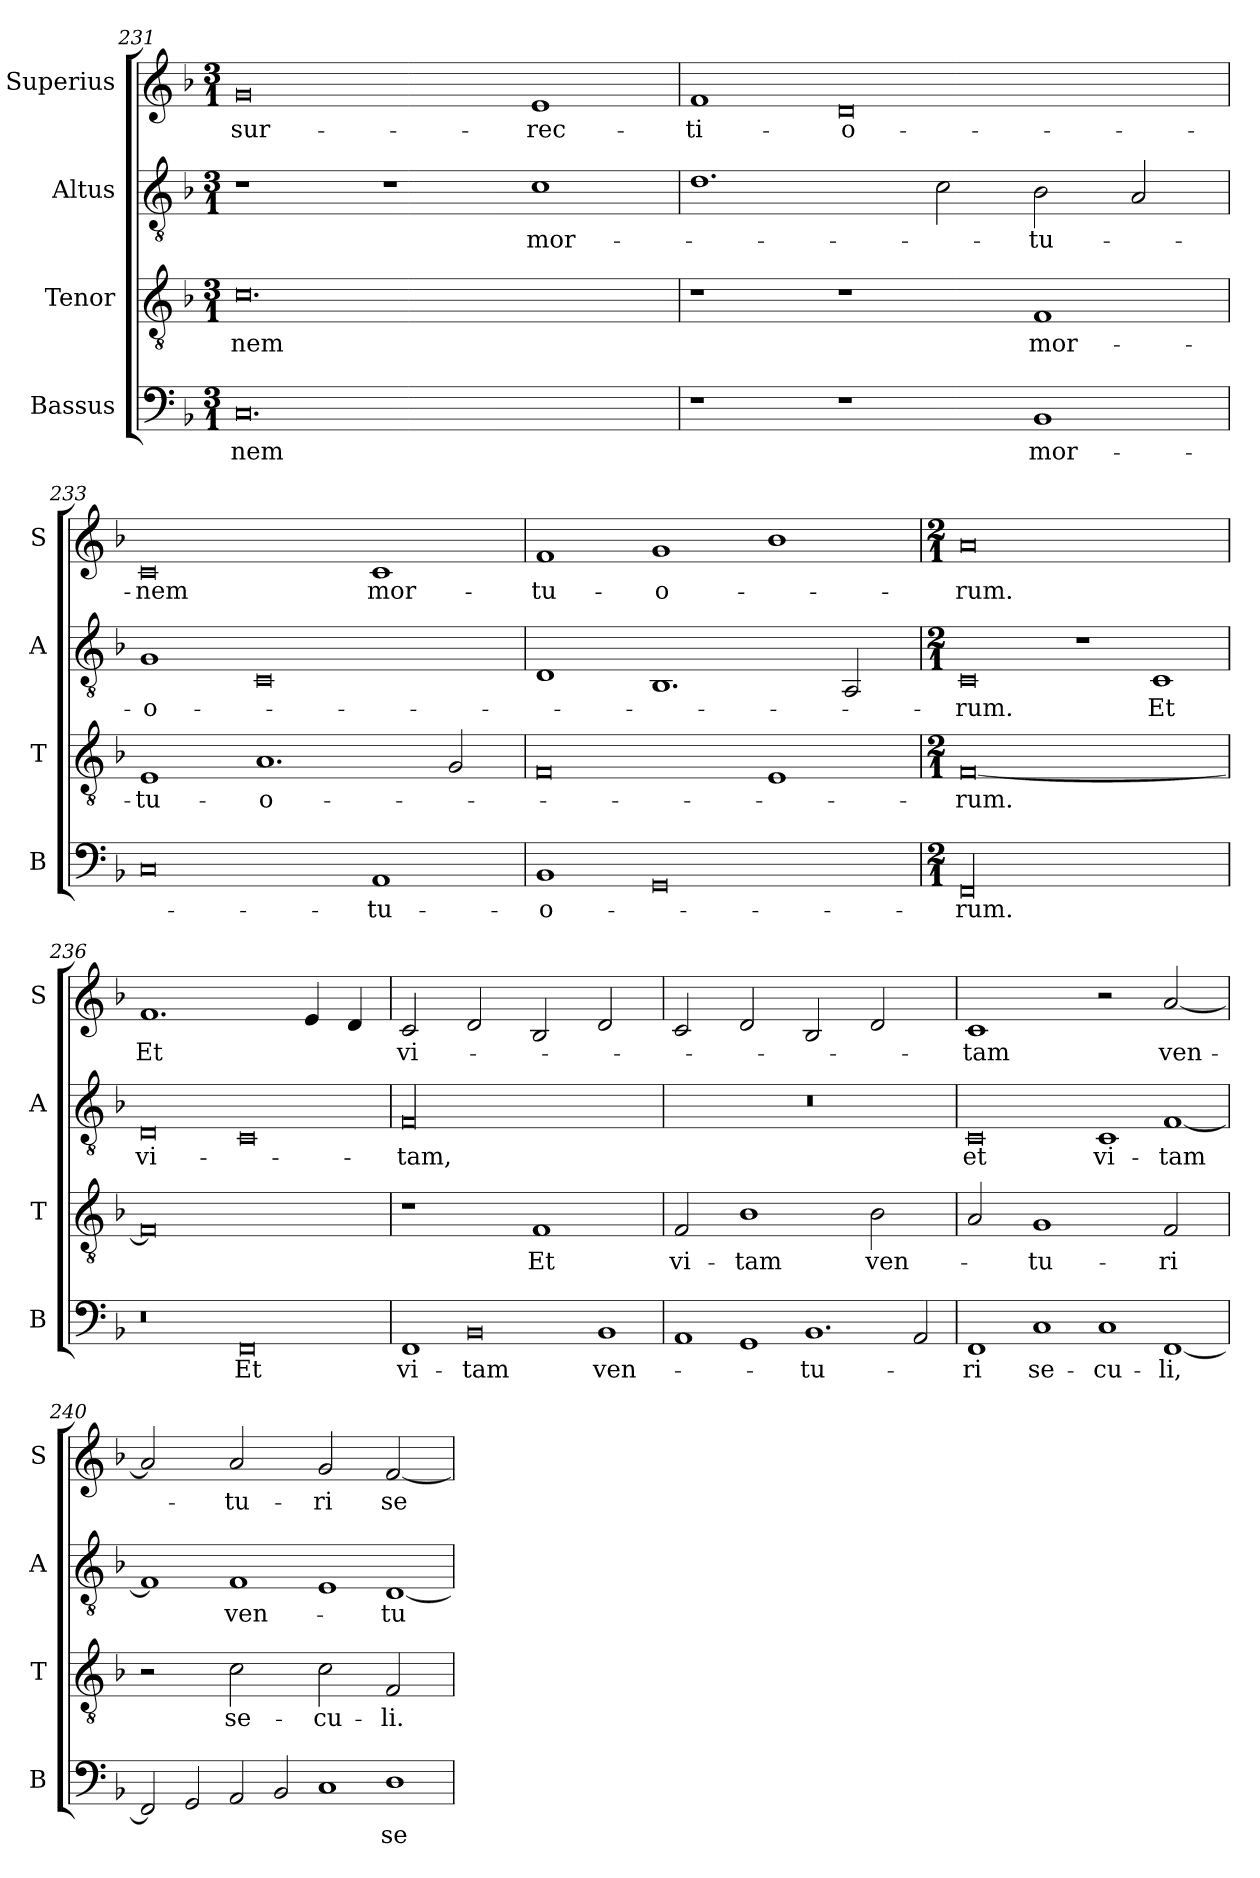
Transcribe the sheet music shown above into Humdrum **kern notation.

**kern	**text	**kern	**text	**kern	**text	**kern	**text
*part4	*part4	*part3	*part3	*part2	*part2	*part1	*part1
*staff4	*staff4	*staff3	*staff3	*staff2	*staff2	*staff1	*staff1
*I"Bassus	*	*I"Tenor	*	*I"Altus	*	*I"Superius	*
*I'B	*	*I'T	*	*I'A	*	*I'S	*
*clefF4	*	*clefGv2	*	*clefGv2	*	*clefG2	*
*k[b-]	*	*k[b-]	*	*k[b-]	*	*k[b-]	*
*M3/1	*	*M3/1	*	*M3/1	*	*M3/1	*
=231	=231	=231	=231	=231	=231	=231	=231
0.C	nem	0.c	-nem	1r	.	0g	-sur-
.	.	.	.	1r	.	.	.
.	.	.	.	1c	mor-	1e	-rec-
=232	=232	=232	=232	=232	=232	=232	=232
1r	.	1r	.	1.d	.	1f	-ti-
1r	.	1r	.	.	.	0d	-o-
.	.	.	.	2c\	.	.	.
1BB-	mor-	1F	mor-	2B-\	-tu-	.	.
.	.	.	.	2A/	.	.	.
=233	=233	=233	=233	=233	=233	=233	=233
0C	.	1E	-tu-	1G	-o-	0c	-nem
.	.	1.A	-o-	0C	.	.	.
1AA	-tu-	.	.	.	.	1c	mor-
.	.	2G/	.	.	.	.	.
=234	=234	=234	=234	=234	=234	=234	=234
1BB-	-o-	0F	.	1D	.	1f	-tu-
0GG	.	.	.	1.BB-	.	1g	-o-
.	.	1E	.	.	.	1b-	.
.	.	.	.	2AA/	.	.	.
=235	=235	=235	=235	=235	=235	=235	=235
*M2/1	*	*M2/1	*	*M2/1	*	*M2/1	*
!LO:N:vis=00	!	!	!	!LO:N:vis=0	!	!	!
0FF	-rum.	[0F	-rum.	1C	-rum.	0a	-rum.
!	!	!	!	!LO:N:vis=1	!	!	!
.	.	.	.	2r	.	.	.
!	!	!	!	!LO:N:vis=1	!	!	!
.	.	.	.	2C/	Et	.	.
=236	=236	=236	=236	=236	=236	=236	=236
!LO:N:vis=0	!	!	!	!LO:N:vis=0	!	!	!
1r	.	0F]	.	1D	vi-	1.f	Et
!LO:N:vis=0	!	!	!	!LO:N:vis=0	!	!	!
1FF	Et	.	.	1C	.	.	.
.	.	.	.	.	.	4e/	.
.	.	.	.	.	.	4d/	.
=237	=237	=237	=237	=237	=237	=237	=237
!LO:N:vis=1	!	!	!	!LO:N:vis=00	!	!	!
2FF/	vi-	1r	.	0F	-tam,	2c/	vi-
!LO:N:vis=0	!	!	!	!	!	!	!
1BB-	-tam	.	.	.	.	2d/	.
.	.	1F	Et	.	.	2B-/	.
!LO:N:vis=1	!	!	!	!	!	!	!
2BB-/	ven-	.	.	.	.	2d/	.
=238	=238	=238	=238	=238	=238	=238	=238
!LO:N:vis=1	!	!	!	!LO:N:vis=00	!	!	!
2AA/	.	2F/	vi-	0r	.	2c/	.
!LO:N:vis=1	!	!	!	!	!	!	!
2GG/	.	1B-	-tam	.	.	2d/	.
!LO:N:vis=1.	!	!	!	!	!	!	!
2.BB-/	-tu-	.	.	.	.	2B-/	.
.	.	2B-\	ven-	.	.	2d/	.
!LO:N:vis=2	!	!	!	!	!	!	!
4AA/	.	.	.	.	.	.	.
=239	=239	=239	=239	=239	=239	=239	=239
!LO:N:vis=1	!	!	!	!LO:N:vis=0	!	!	!
2FF/	-ri	2A/	.	1C	et	1c	-tam
!LO:N:vis=1	!	!	!	!	!	!	!
2C/	se-	1G	-tu-	.	.	.	.
!LO:N:vis=1	!	!	!	!LO:N:vis=1	!	!	!
2C/	-cu-	.	.	2C/	vi-	2r	.
!LO:N:vis=1	!	!	!	!LO:N:vis=1	!	!	!
[2FF/	-li,	2F/	-ri	[2F/	-tam	[2a/	ven-
=240	=240	=240	=240	=240	=240	=240	=240
!LO:N:vis=2	!	!	!	!LO:N:vis=1	!	!	!
4FF/]	.	2r	.	2F/]	.	2a/]	.
!LO:N:vis=2	!	!	!	!	!	!	!
4GG/	.	.	.	.	.	.	.
!LO:N:vis=2	!	!	!	!LO:N:vis=1	!	!	!
4AA/	.	2c\	se-	2F/	ven-	2a/	-tu-
!LO:N:vis=2	!	!	!	!	!	!	!
4BB-/	.	.	.	.	.	.	.
!LO:N:vis=1	!	!	!	!LO:N:vis=1	!	!	!
2C/	.	2c\	-cu-	2E/	.	2g/	-ri
!LO:N:vis=1	!	!	!	!LO:N:vis=1	!	!	!
2D\	se-	2F/	-li.	[2D/	-tu-	[2f/	se-
=	=	=	=	=	=	=	=
*-	*-	*-	*-	*-	*-	*-	*-
